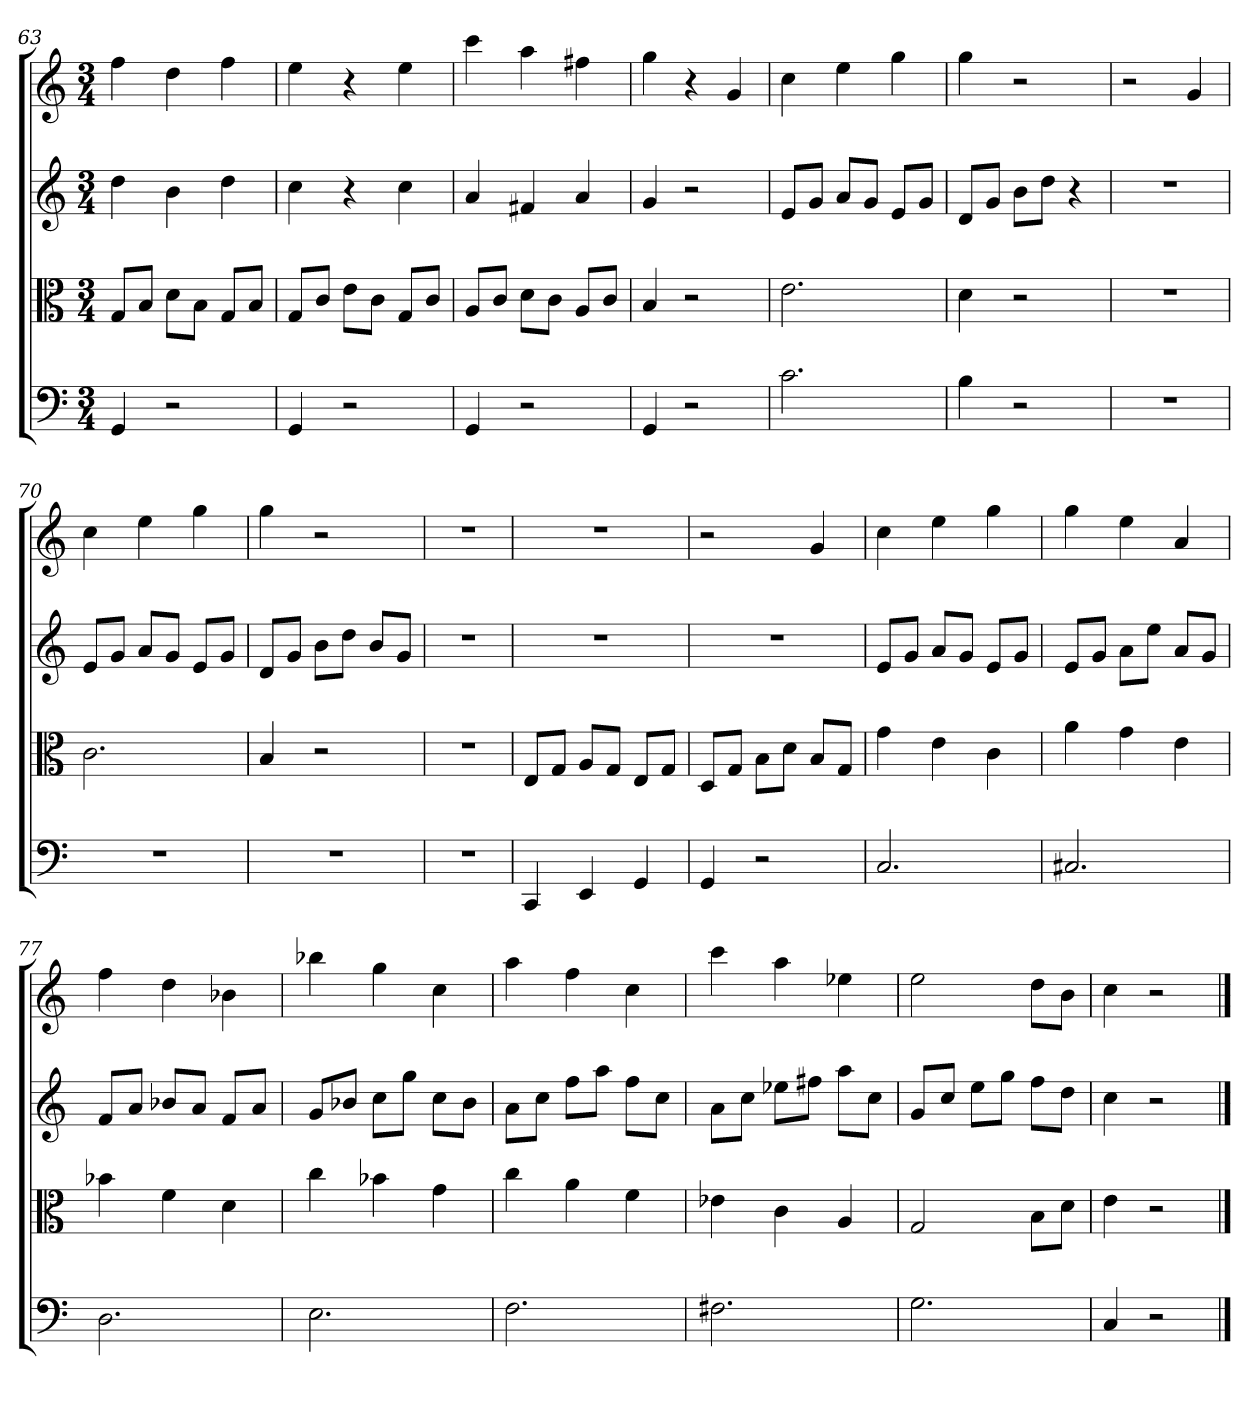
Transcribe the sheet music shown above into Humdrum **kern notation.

**kern	**kern	**kern	**kern
*part4	*part3	*part2	*part1
*staff4	*staff3	*staff2	*staff1
*clefF4	*clefC3	*	*
*k[]	*k[]	*k[]	*k[]
*C:	*C:	*C:	*C:
*M3/4	*M3/4	*M3/4	*M3/4
=63	=63	=63	=63
4GG	8G/L	4dd	4ff
.	8B/J	.	.
2r	8d\L	4b	4dd
.	8B\J	.	.
.	8G/L	4dd	4ff
.	8B/J	.	.
=64	=64	=64	=64
4GG	8G/L	4cc	4ee
.	8c/J	.	.
2r	8e\L	4r	4r
.	8c\J	.	.
.	8G/L	4cc	4ee
.	8c/J	.	.
=65	=65	=65	=65
4GG	8A/L	4a	4ccc
.	8c/J	.	.
2r	8d\L	4f#X	4aa
.	8c\J	.	.
.	8A/L	4a	4ff#X
.	8c/J	.	.
=66	=66	=66	=66
4GG	4B	4g	4gg
2r	2r	2r	4r
.	.	.	4g
=67	=67	=67	=67
2.c	2.e	8eL	4cc
.	.	8gJ	.
.	.	8aL	4ee
.	.	8gJ	.
.	.	8eL	4gg
.	.	8gJ	.
=68	=68	=68	=68
4B	4d	8dL	4gg
.	.	8gJ	.
2r	2r	8bL	2r
.	.	8ddJ	.
.	.	4r	.
=69	=69	=69	=69
2.r	2.r	2.r	2r
.	.	.	4g
=70	=70	=70	=70
2.r	2.c	8eL	4cc
.	.	8gJ	.
.	.	8aL	4ee
.	.	8gJ	.
.	.	8eL	4gg
.	.	8gJ	.
=71	=71	=71	=71
2.r	4B	8dL	4gg
.	.	8gJ	.
.	2r	8bL	2r
.	.	8ddJ	.
.	.	8bL	.
.	.	8gJ	.
=72	=72	=72	=72
2.r	2.r	2.r	2.r
=73	=73	=73	=73
4CC	8E/L	2.r	2.r
.	8G/J	.	.
4EE	8A/L	.	.
.	8G/J	.	.
4GG	8E/L	.	.
.	8G/J	.	.
=74	=74	=74	=74
4GG	8D/L	2.r	2r
.	8G/J	.	.
2r	8B\L	.	.
.	8d\J	.	.
.	8B/L	.	4g
.	8G/J	.	.
=75	=75	=75	=75
2.C	4g	8eL	4cc
.	.	8gJ	.
.	4e	8aL	4ee
.	.	8gJ	.
.	4c	8eL	4gg
.	.	8gJ	.
=76	=76	=76	=76
2.C#X	4a	8eL	4gg
.	.	8gJ	.
.	4g	8aL	4ee
.	.	8eeJ	.
.	4e	8aL	4a
.	.	8gJ	.
=77	=77	=77	=77
2.D	4b-X	8fL	4ff
.	.	8aJ	.
.	4f	8b-XL	4dd
.	.	8aJ	.
.	4d	8fL	4b-X
.	.	8aJ	.
=78	=78	=78	=78
2.E	4cc	8gL	4bb-X
.	.	8b-XJ	.
.	4b-X	8ccL	4gg
.	.	8ggJ	.
.	4g	8ccL	4cc
.	.	8b-J	.
=79	=79	=79	=79
2.F	4cc	8aL	4aa
.	.	8ccJ	.
.	4a	8ffL	4ff
.	.	8aaJ	.
.	4f	8ffL	4cc
.	.	8ccJ	.
=80	=80	=80	=80
2.F#X	4e-X	8aL	4ccc
.	.	8ccJ	.
.	4c	8ee-XL	4aa
.	.	8ff#XJ	.
.	4A	8aaL	4ee-X
.	.	8ccJ	.
=81	=81	=81	=81
2.G	2G	8gL	2ee
.	.	8ccJ	.
.	.	8eeL	.
.	.	8ggJ	.
.	8B\L	8ffL	8ddL
.	8d\J	8ddJ	8bJ
=82	=82	=82	=82
4C	4e	4cc	4cc
2r	2r	2r	2r
==	==	==	==
*-	*-	*-	*-
